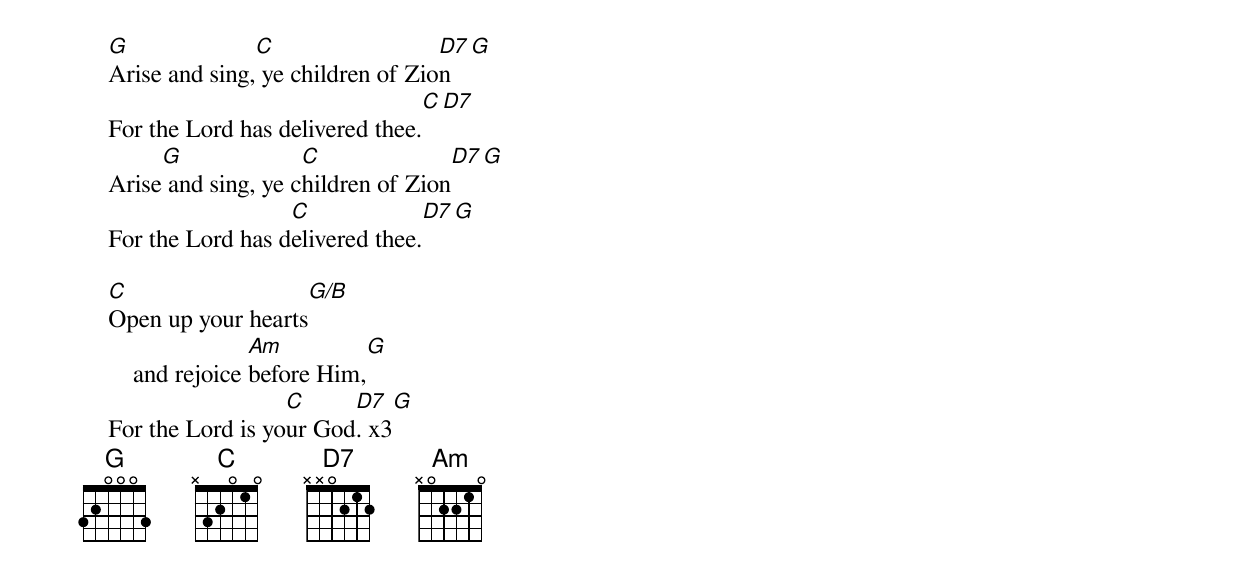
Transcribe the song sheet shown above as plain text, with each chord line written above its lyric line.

    G              C                  D7                G
    Arise and sing, ye children of Zion
                                            C              D7
    For the Lord has delivered thee.
         G              C               D7                G
    Arise and sing, ye children of Zion
                      C                  D7             G
    For the Lord has delivered thee.

    C                            G/B
    Open up your hearts
                    Am           G
        and rejoice before Him,
                      C     D7            G
    For the Lord is your God. x3
